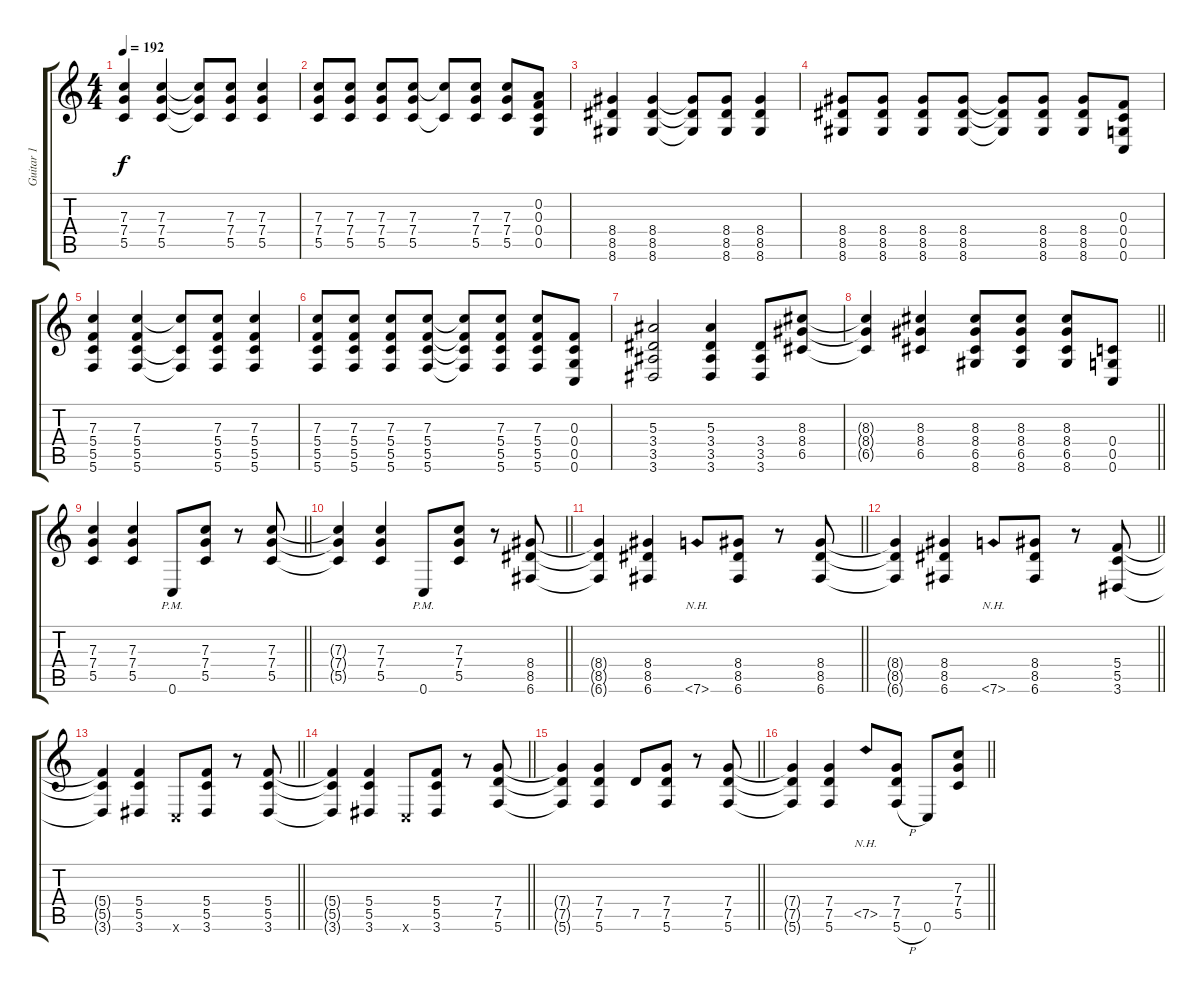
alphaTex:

\track ("Guitar 1" "Guitar 1") {instrument distortionguitar}
\staff {score tabs}
\tuning (D4 A3 F3 C3 G2 C2) {hide}
\ts (4 4)
\tempo 192
\clef g2
\ks c
(7.3 7.4 5.5).4{dy f} (7.3 7.4 5.5).4 (7.3{t} 7.4{t} 5.5{t}).8 (7.3 7.4 5.5).8 (7.3 7.4 5.5).4 |
(7.3 7.4 5.5).8 (7.3 7.4 5.5).8 (7.3 7.4 5.5).8 (7.3 7.4 5.5).8 (7.3{t} 5.5{t}).8 (7.3 7.4 5.5).8 (7.3 7.4 5.5).8 (0.2 0.3 0.4 0.5).8 |
(8.4 8.5 8.6).4 (8.4 8.5 8.6).4 (8.4{t} 8.5{t} 8.6{t}).8 (8.4 8.5 8.6).8 (8.4 8.5 8.6).4 |
(8.4 8.5 8.6).8 (8.4 8.5 8.6).8 (8.4 8.5 8.6).8 (8.4 8.5 8.6).8 (8.4{t} 8.5{t} 8.6{t}).8 (8.4 8.5 8.6).8 (8.4 8.5 8.6).8 (0.3 0.4 0.5 0.6).8 |
(7.3 5.4 5.5 5.6).4 (7.3 5.4 5.5 5.6).4 (7.3{t} 5.5{t} 5.6{t}).8 (7.3 5.4 5.5 5.6).8 (7.3 5.4 5.5 5.6).4 |
(7.3 5.4 5.5 5.6).8 (7.3 5.4 5.5 5.6).8 (7.3 5.4 5.5 5.6).8 (7.3 5.4 5.5 5.6).8 (7.3{t} 5.4{t} 5.5{t} 5.6{t}).8 (7.3 5.4 5.5 5.6).8 (7.3 5.4 5.5 5.6).8 (0.3 0.4 0.5 0.6).8 |
(5.3 3.4 3.5 3.6).2 (5.3 3.4 3.5 3.6).4 (3.4 3.5 3.6).8 (8.3 8.4 6.5).8 |
\barLineRight lightlight
(8.3{t} 8.4{t} 6.5{t}).4 (8.3 8.4 6.5).4 (8.3 8.4 6.5 8.6).8 (8.3 8.4 6.5 8.6).8 (8.3 8.4 6.5 8.6).8 (0.4 0.5 0.6).8 |
\barLineRight lightlight
(7.3 7.4 5.5).4 (7.3 7.4 5.5).4 0.6{pm}.8 (7.3 7.4 5.5).8 r.8 (7.3 7.4 5.5).8 |
\barLineRight lightlight
(7.3{t} 7.4{t} 5.5{t}).4 (7.3 7.4 5.5).4 0.6{pm}.8 (7.3 7.4 5.5).8 r.8 (8.4 8.5 6.6).8 |
\barLineRight lightlight
(8.4{t} 8.5{t} 6.6{t}).4 (8.4 8.5 6.6).4 7.6{nh}.8 (8.4 8.5 6.6).8 r.8 (8.4 8.5 6.6).8 |
\barLineRight lightlight
(8.4{t} 8.5{t} 6.6{t}).4 (8.4 8.5 6.6).4 7.6{nh}.8 (8.4 8.5 6.6).8 r.8 (5.4 5.5 3.6).8 |
\barLineRight lightlight
(5.4{t} 5.5{t} 3.6{t}).4 (5.4 5.5 3.6).4 0.6{x}.8 (5.4 5.5 3.6).8 r.8 (5.4 5.5 3.6).8 |
\barLineRight lightlight
(5.4{t} 5.5{t} 3.6{t}).4 (5.4 5.5 3.6).4 0.6{x}.8 (5.4 5.5 3.6).8 r.8 (7.4 7.5 5.6).8 |
\barLineRight lightlight
(7.4{t} 7.5{t} 5.6{t}).4 (7.4 7.5 5.6).4 7.5.8 (7.4 7.5 5.6).8 r.8 (7.4 7.5 5.6).8 |
\barLineRight lightlight
(7.4{t} 7.5{t} 5.6{t}).4 (7.4 7.5 5.6).4 7.5{nh}.8 (7.4 7.5 5.6{h}).8 0.6.8 (7.3 7.4 5.5).8
